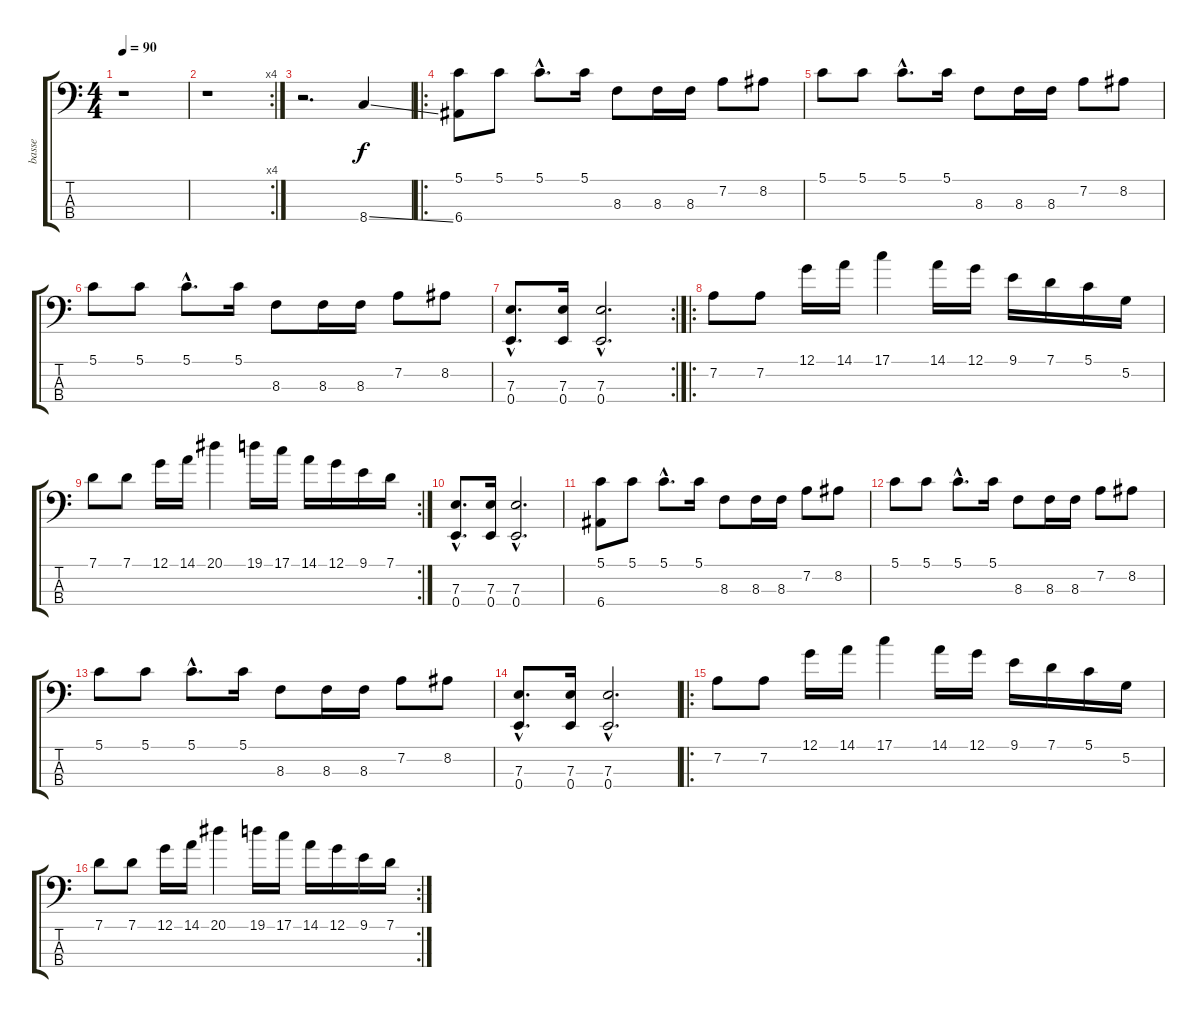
\track ("basse" "basse") {instrument acousticguitarnylon}
\staff {score tabs}
\tuning (G2 D2 A1 E1) {hide}
\ts (4 4)
\tempo 90
\clef f4
\ks c
r.1{dy f instrument acousticguitarnylon} |
\rc 4
r.1 |
r.2{d} 8.4{ss}.4 |
\ro
(5.1 6.4).8 5.1.8 5.1{hac}.8{d} 5.1.16 8.3.8 8.3.16 8.3.16 7.2.8 8.2.8 |
5.1.8 5.1.8 5.1{hac}.8{d} 5.1.16 8.3.8 8.3.16 8.3.16 7.2.8 8.2.8 |
5.1.8 5.1.8 5.1{hac}.8{d} 5.1.16 8.3.8 8.3.16 8.3.16 7.2.8 8.2.8 |
\rc 2
(7.3{hac} 0.4{hac}).8{d} (7.3 0.4).16 (7.3{hac} 0.4{hac}).2{d} |
\ro
7.2.8 7.2.8 12.1.16 14.1.16 17.1.4 14.1.16 12.1.16 9.1.16 7.1.16 5.1.16 5.2.16 |
\rc 2
7.1.8 7.1.8 12.1.16 14.1.16 20.1.4 19.1.16 17.1.16 14.1.16 12.1.16 9.1.16 7.1.16 |
(7.3{hac} 0.4{hac}).8{d} (7.3 0.4).16 (7.3{hac} 0.4{hac}).2{d} |
(5.1 6.4).8 5.1.8 5.1{hac}.8{d} 5.1.16 8.3.8 8.3.16 8.3.16 7.2.8 8.2.8 |
5.1.8 5.1.8 5.1{hac}.8{d} 5.1.16 8.3.8 8.3.16 8.3.16 7.2.8 8.2.8 |
5.1.8 5.1.8 5.1{hac}.8{d} 5.1.16 8.3.8 8.3.16 8.3.16 7.2.8 8.2.8 |
(7.3{hac} 0.4{hac}).8{d} (7.3 0.4).16 (7.3{hac} 0.4{hac}).2{d} |
\ro
7.2.8 7.2.8 12.1.16 14.1.16 17.1.4 14.1.16 12.1.16 9.1.16 7.1.16 5.1.16 5.2.16 |
\rc 2
7.1.8 7.1.8 12.1.16 14.1.16 20.1.4 19.1.16 17.1.16 14.1.16 12.1.16 9.1.16 7.1.16
